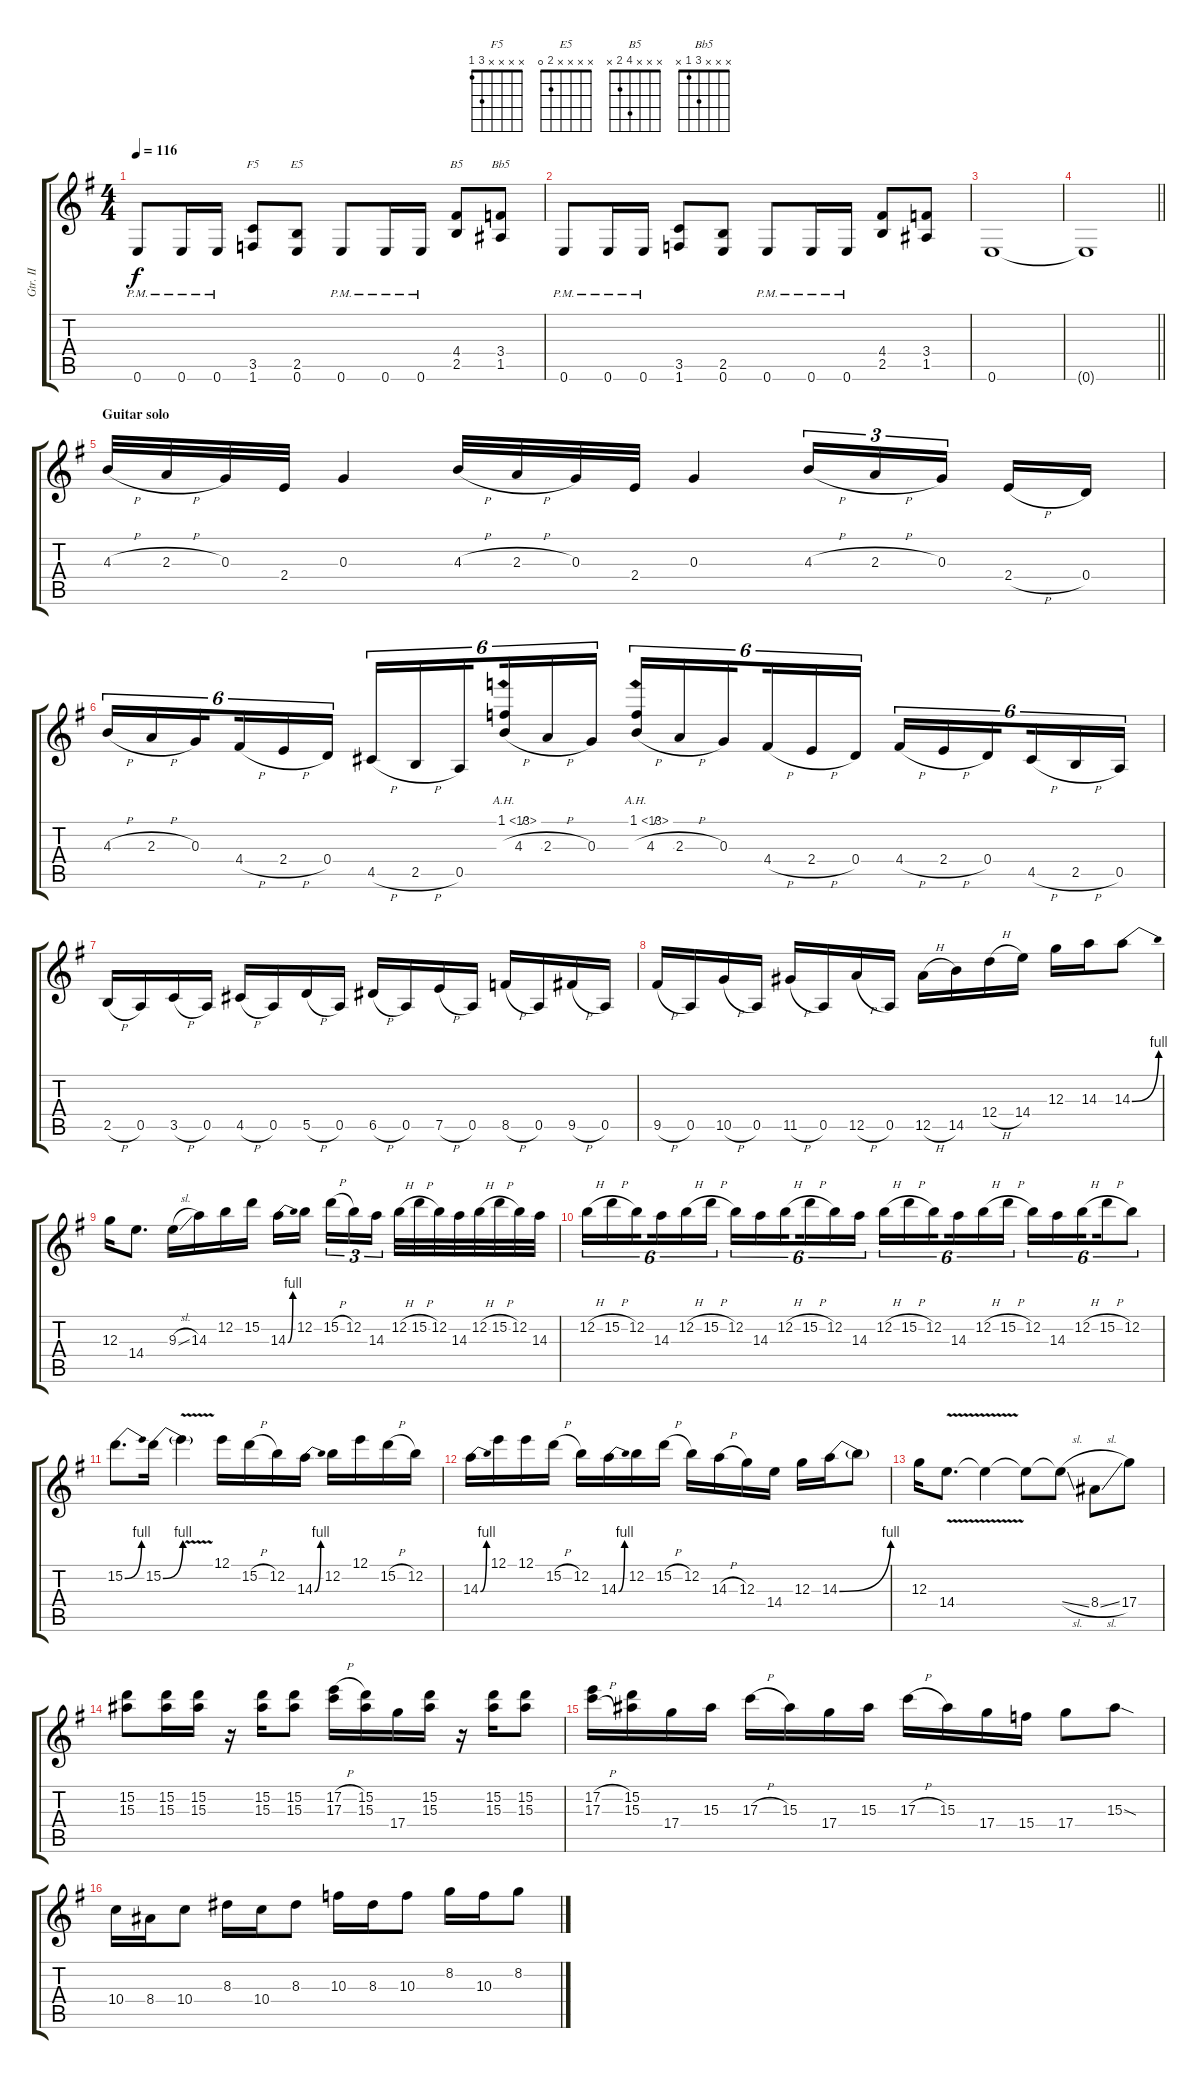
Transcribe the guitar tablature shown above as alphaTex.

\track ("Gtr. II" "Gtr. II") {instrument distortionguitar}
\staff {score tabs}
\tuning (E4 B3 G3 D3 A2 E2) {hide}
\chord ("F5" x x x x 3 1)
\chord ("E5" x x x x 2 0)
\chord ("B5" x x x 4 2 x)
\chord ("Bb5" x x x 3 1 x)
\ts (4 4)
\tempo 116
\clef g2
\ks g
0.6{pm}.8{dy f} 0.6{pm}.16 0.6{pm}.16 (3.5 1.6).8{ch "F5"} (2.5 0.6).8{ch "E5"} 0.6{pm}.8 0.6{pm}.16 0.6{pm}.16 (4.4 2.5).8{ch "B5"} (3.4 1.5).8{ch "Bb5"} |
0.6{pm}.8 0.6{pm}.16 0.6{pm}.16 (3.5 1.6).8 (2.5 0.6).8 0.6{pm}.8 0.6{pm}.16 0.6{pm}.16 (4.4 2.5).8 (3.4 1.5).8 |
0.6.1 |
\barLineRight lightlight
0.6{t}.1 |
\section ("" "Guitar solo")
4.3{h}.32 2.3{h}.32 0.3.32 2.4.32 0.3.4 4.3{h}.32 2.3{h}.32 0.3.32 2.4.32 0.3.4 4.3{h}.16{tu (3 2)} 2.3{h}.16{tu (3 2)} 0.3.16{tu (3 2) beam splitsecondary} 2.4{h}.16 0.4.16 |
4.3{h}.16{tu (6 4)} 2.3{h}.16{tu (6 4)} 0.3.16{tu (6 4) beam splitsecondary} 4.4{h}.16{tu (6 4)} 2.4{h}.16{tu (6 4)} 0.4.16{tu (6 4)} 4.5{h}.16{tu (6 4)} 2.5{h}.16{tu (6 4)} 0.5.16{tu (6 4) beam splitsecondary} (1.1{ah 12} 4.3{h}).16{tu (6 4)} 2.3{h}.16{tu (6 4)} 0.3.16{tu (6 4)} (1.1{ah 12} 4.3{h}).16{tu (6 4)} 2.3{h}.16{tu (6 4)} 0.3.16{tu (6 4) beam splitsecondary} 4.4{h}.16{tu (6 4)} 2.4{h}.16{tu (6 4)} 0.4.16{tu (6 4)} 4.4{h}.16{tu (6 4)} 2.4{h}.16{tu (6 4)} 0.4.16{tu (6 4) beam splitsecondary} 4.5{h}.16{tu (6 4)} 2.5{h}.16{tu (6 4)} 0.5.16{tu (6 4)} |
2.5{h}.16 0.5.16 3.5{h}.16 0.5.16 4.5{h}.16 0.5.16 5.5{h}.16 0.5.16 6.5{h}.16 0.5.16 7.5{h}.16 0.5.16 8.5{h}.16 0.5.16 9.5{h}.16 0.5.16 |
9.5{h}.16 0.5.16 10.5{h}.16 0.5.16 11.5{h}.16 0.5.16 12.5{h}.16 0.5.16 12.5{h}.16 14.5.16 12.4{h}.16 14.4.16 12.3.16 14.3.16 14.3{be (bend 0 0 60 4)}.8 |
12.3.16 14.4.8{d} 9.3{sl}.16 14.3.16 12.2.16 15.2.16 14.3{be (bend 0 0 60 4)}.16 12.2.16{beam splitsecondary} 15.2{h}.16{tu (3 2)} 12.2.16{tu (3 2)} 14.3.16{tu (3 2)} 12.2{h}.32 15.2{h}.32 12.2.32 14.3.32 12.2{h}.32 15.2{h}.32 12.2.32 14.3.32 |
12.2{h}.16{tu (6 4)} 15.2{h}.16{tu (6 4)} 12.2.16{tu (6 4) beam splitsecondary} 14.3.16{tu (6 4)} 12.2{h}.16{tu (6 4)} 15.2{h}.16{tu (6 4)} 12.2.16{tu (6 4)} 14.3.16{tu (6 4)} 12.2{h}.16{tu (6 4) beam splitsecondary} 15.2{h}.16{tu (6 4)} 12.2.16{tu (6 4)} 14.3.16{tu (6 4)} 12.2{h}.16{tu (6 4)} 15.2{h}.16{tu (6 4)} 12.2.16{tu (6 4) beam splitsecondary} 14.3.16{tu (6 4)} 12.2{h}.16{tu (6 4)} 15.2{h}.16{tu (6 4)} 12.2.16{tu (6 4)} 14.3.16{tu (6 4)} 12.2{h}.16{tu (6 4) beam splitsecondary} 15.2{h}.16{tu (6 4)} 12.2.8{tu (6 4)} |
15.2{be (bend 0 0 60 4)}.8{d} 15.2{be (bend 0 0 60 4)}.16 15.2{v t}.4 12.1.16 15.2{h}.16 12.2.16 14.3{be (bend 0 0 60 4)}.16 12.2.16 12.1.16 15.2{h}.16 12.2.16 |
14.3{be (bend 0 0 60 4)}.16 12.1.16 12.1.16 15.2{h}.16 12.2.16 14.3{be (bend 0 0 60 4)}.16 12.2.16 15.2{h}.16 12.2.16 14.3{h}.16 12.3.16 14.4.16 12.3.16 14.3{be (bend 0 0 60 4)}.16 14.3{t}.8 |
12.3.16 14.4{v}.8{d} 14.4{t}.4 14.4{t}.8 14.4{sl t}.8 8.4{sl}.8 17.4.8 |
(15.2 15.3).8 (15.2 15.3).16 (15.2 15.3).16 r.16 (15.2 15.3).16 (15.2 15.3).8 (17.2{h} 17.3).16 (15.2 15.3).16 17.4.16 (15.2 15.3).16 r.16 (15.2 15.3).16 (15.2 15.3).8 |
(17.2{h} 17.3{h}).16 (15.2 15.3).16 17.4.16 15.3.16 17.3{h}.16 15.3.16 17.4.16 15.3.16 17.3{h}.16 15.3.16 17.4.16 15.4.16 17.4.8 15.3{sod}.8 |
10.4.16 8.4.16 10.4.8 8.3.16 10.4.16 8.3.8 10.3.16 8.3.16 10.3.8 8.2.16 10.3.16 8.2.8
